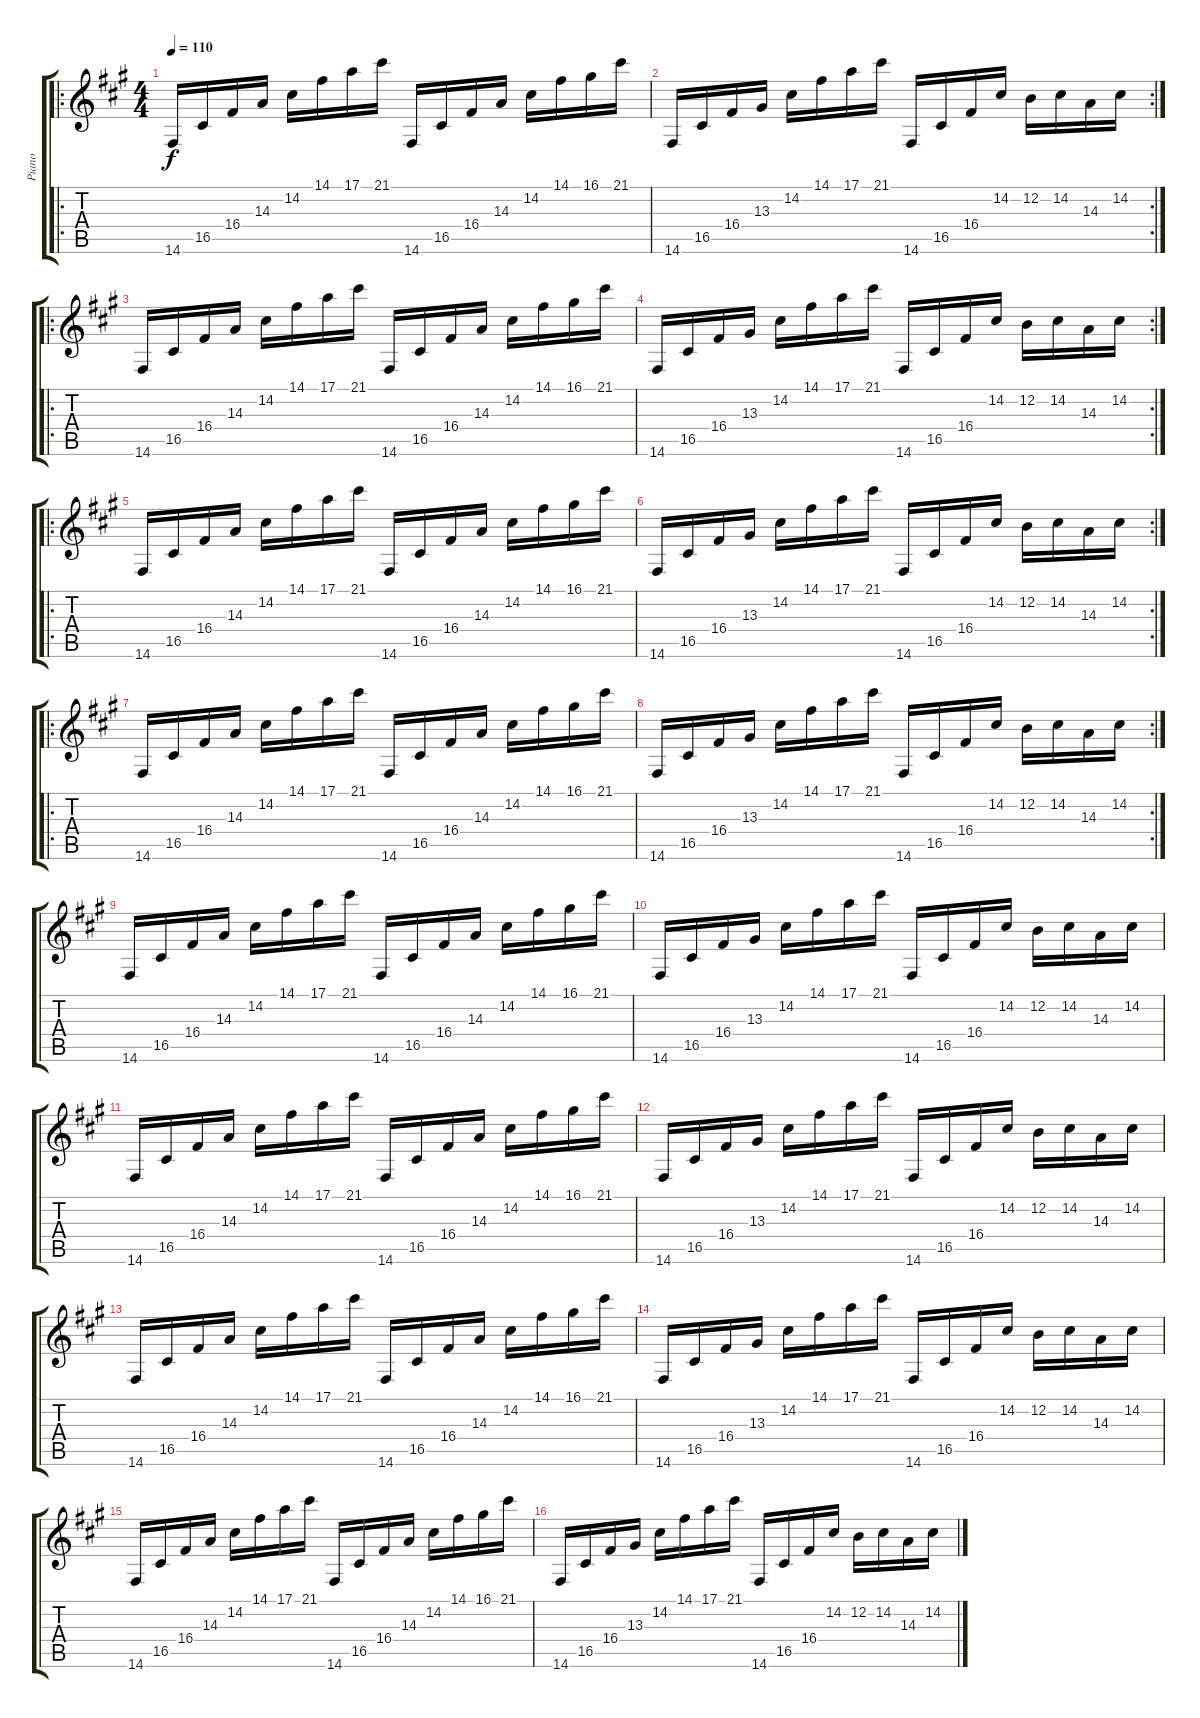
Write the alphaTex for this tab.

\track ("Piano" "Piano") {instrument acousticgrandpiano}
\staff {score tabs}
\tuning (E4 B3 G3 D3 A2 E2) {hide}
\ro
\ts (4 4)
\tempo 110
\clef g2
\ks a
14.6.16{dy f} 16.5.16 16.4.16 14.3.16 14.2.16 14.1.16 17.1.16 21.1.16 14.6.16 16.5.16 16.4.16 14.3.16 14.2.16 14.1.16 16.1.16 21.1.16 |
\rc 2
14.6.16 16.5.16 16.4.16 13.3.16 14.2.16 14.1.16 17.1.16 21.1.16 14.6.16 16.5.16 16.4.16 14.2.16 12.2.16 14.2.16 14.3.16 14.2.16 |
\ro
14.6.16 16.5.16 16.4.16 14.3.16 14.2.16 14.1.16 17.1.16 21.1.16 14.6.16 16.5.16 16.4.16 14.3.16 14.2.16 14.1.16 16.1.16 21.1.16 |
\rc 2
14.6.16 16.5.16 16.4.16 13.3.16 14.2.16 14.1.16 17.1.16 21.1.16 14.6.16 16.5.16 16.4.16 14.2.16 12.2.16 14.2.16 14.3.16 14.2.16 |
\ro
14.6.16 16.5.16 16.4.16 14.3.16 14.2.16 14.1.16 17.1.16 21.1.16 14.6.16 16.5.16 16.4.16 14.3.16 14.2.16 14.1.16 16.1.16 21.1.16 |
\rc 2
14.6.16 16.5.16 16.4.16 13.3.16 14.2.16 14.1.16 17.1.16 21.1.16 14.6.16 16.5.16 16.4.16 14.2.16 12.2.16 14.2.16 14.3.16 14.2.16 |
\ro
14.6.16 16.5.16 16.4.16 14.3.16 14.2.16 14.1.16 17.1.16 21.1.16 14.6.16 16.5.16 16.4.16 14.3.16 14.2.16 14.1.16 16.1.16 21.1.16 |
\rc 2
14.6.16 16.5.16 16.4.16 13.3.16 14.2.16 14.1.16 17.1.16 21.1.16 14.6.16 16.5.16 16.4.16 14.2.16 12.2.16 14.2.16 14.3.16 14.2.16 |
14.6.16 16.5.16 16.4.16 14.3.16 14.2.16 14.1.16 17.1.16 21.1.16 14.6.16 16.5.16 16.4.16 14.3.16 14.2.16 14.1.16 16.1.16 21.1.16 |
14.6.16 16.5.16 16.4.16 13.3.16 14.2.16 14.1.16 17.1.16 21.1.16 14.6.16 16.5.16 16.4.16 14.2.16 12.2.16 14.2.16 14.3.16 14.2.16 |
14.6.16 16.5.16 16.4.16 14.3.16 14.2.16 14.1.16 17.1.16 21.1.16 14.6.16 16.5.16 16.4.16 14.3.16 14.2.16 14.1.16 16.1.16 21.1.16 |
14.6.16 16.5.16 16.4.16 13.3.16 14.2.16 14.1.16 17.1.16 21.1.16 14.6.16 16.5.16 16.4.16 14.2.16 12.2.16 14.2.16 14.3.16 14.2.16 |
14.6.16 16.5.16 16.4.16 14.3.16 14.2.16 14.1.16 17.1.16 21.1.16 14.6.16 16.5.16 16.4.16 14.3.16 14.2.16 14.1.16 16.1.16 21.1.16 |
14.6.16 16.5.16 16.4.16 13.3.16 14.2.16 14.1.16 17.1.16 21.1.16 14.6.16 16.5.16 16.4.16 14.2.16 12.2.16 14.2.16 14.3.16 14.2.16 |
14.6.16 16.5.16 16.4.16 14.3.16 14.2.16 14.1.16 17.1.16 21.1.16 14.6.16 16.5.16 16.4.16 14.3.16 14.2.16 14.1.16 16.1.16 21.1.16 |
14.6.16 16.5.16 16.4.16 13.3.16 14.2.16 14.1.16 17.1.16 21.1.16 14.6.16 16.5.16 16.4.16 14.2.16 12.2.16 14.2.16 14.3.16 14.2.16
